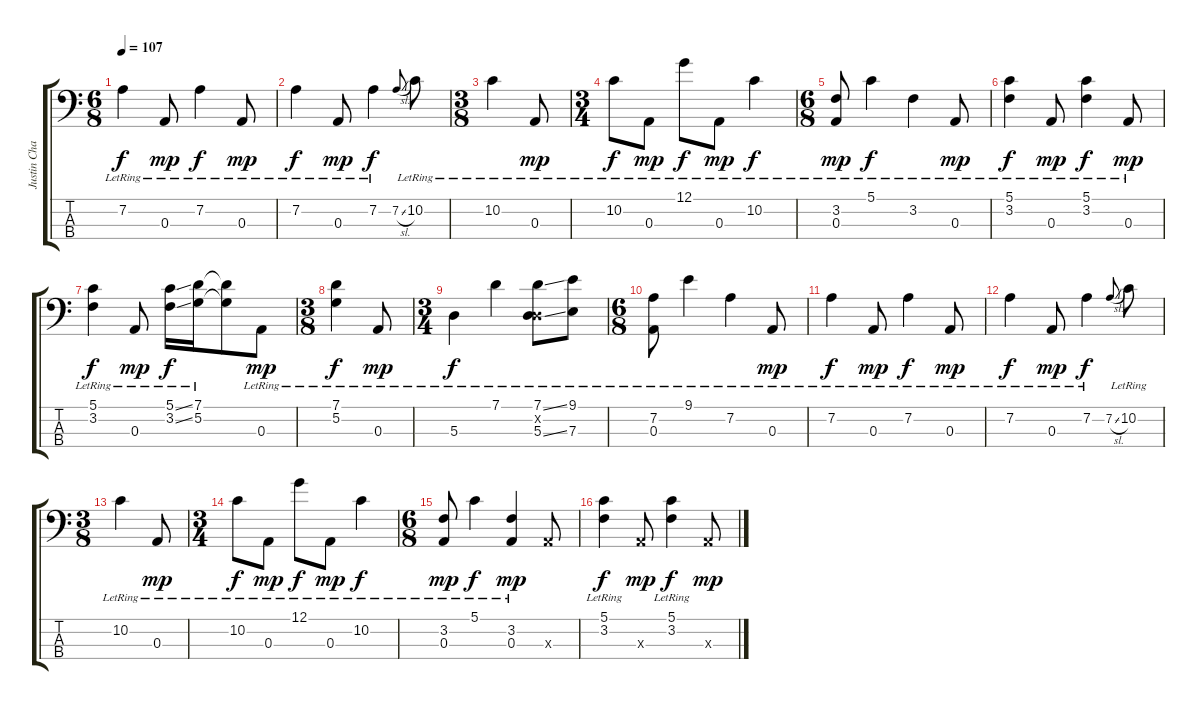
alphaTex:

\track ("Justin Chancellor" "Justin Cha") {instrument electricbasspick}
\staff {score tabs}
\tuning (G2 D2 A1 D1) {hide}
\ts (6 8)
\tempo 107
\clef f4
\ks c
7.2{lr}.4{dy f} 0.3{lr}.8{dy mp} 7.2{lr}.4{dy f} 0.3{lr}.8{dy mp} |
7.2{lr}.4{dy f} 0.3{lr}.8{dy mp} 7.2{lr}.4{dy f} 7.2{sl}.8{gr onbeat} 10.2{lr}.8 |
\ts (3 8)
10.2{lr}.4 0.3{lr}.8{dy mp} |
\ts (3 4)
10.2{lr}.8{dy f} 0.3{lr}.8{dy mp} 12.1{lr}.8{dy f} 0.3{lr}.8{dy mp} 10.2{lr}.4{dy f} |
\ts (6 8)
(3.2{lr} 0.3{lr}).8{dy mp} 5.1{lr}.4{dy f} 3.2{lr}.4 0.3{lr}.8{dy mp} |
(5.1{lr} 3.2{lr}).4{dy f} 0.3{lr}.8{dy mp} (5.1{lr} 3.2{lr}).4{dy f} 0.3{lr}.8{dy mp} |
(5.1{lr} 3.2{lr}).4{dy f} 0.3{lr}.8{dy mp} (5.1{ss lr} 3.2{ss}).16{dy f} (7.1{lr} 5.2{lr}).16 (7.1{t} 5.2{t}).8 0.3{lr}.8{dy mp} |
\ts (3 8)
(7.1{lr} 5.2{lr}).4{dy f} 0.3{lr}.8{dy mp} |
\ts (3 4)
5.3{lr}.4{dy f} 7.1{lr}.4 (7.1{ss lr} 0.2{x} 5.3{ss lr}).8 (9.1{lr} 7.3{lr}).8 |
\ts (6 8)
(7.2{lr} 0.3{lr}).8 9.1{lr}.4 7.2{lr}.4 0.3{lr}.8{dy mp} |
7.2{lr}.4{dy f} 0.3{lr}.8{dy mp} 7.2{lr}.4{dy f} 0.3{lr}.8{dy mp} |
7.2{lr}.4{dy f} 0.3{lr}.8{dy mp} 7.2{lr}.4{dy f} 7.2{sl}.8{gr onbeat} 10.2{lr}.8 |
\ts (3 8)
10.2{lr}.4 0.3{lr}.8{dy mp} |
\ts (3 4)
10.2{lr}.8{dy f} 0.3{lr}.8{dy mp} 12.1{lr}.8{dy f} 0.3{lr}.8{dy mp} 10.2{lr}.4{dy f} |
\ts (6 8)
(3.2{lr} 0.3{lr}).8{dy mp} 5.1{lr}.4{dy f} (3.2{lr} 0.3).4{dy mp} 0.3{x}.8 |
(5.1{lr} 3.2{lr}).4{dy f} 0.3{x}.8{dy mp} (5.1{lr} 3.2{lr}).4{dy f} 0.3{x}.8{dy mp}
